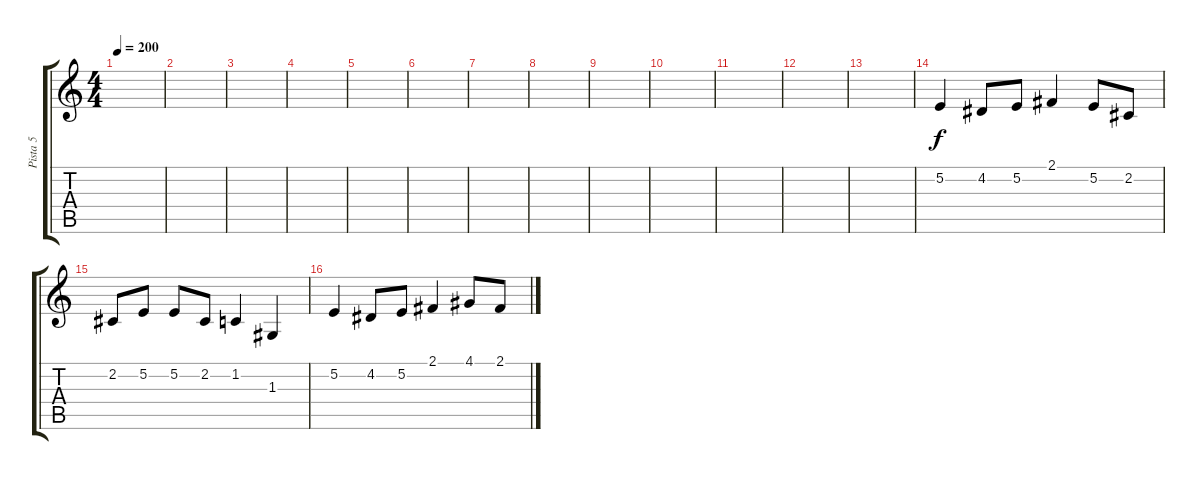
\track ("Pista 5" "Pista 5") {instrument tremolostrings}
\staff {score tabs}
\tuning (E4 B3 G3 D3 A2 E2) {hide}
\ts (4 4)
\tempo 200
\clef g2
\ks c
|
|
|
|
|
|
|
|
|
|
|
|
|
5.2.4 4.2.8 5.2.8 2.1.4 5.2.8 2.2.8 |
2.2.8 5.2.8 5.2.8 2.2.8 1.2.4 1.3.4 |
5.2.4 4.2.8 5.2.8 2.1.4 4.1.8 2.1.8
